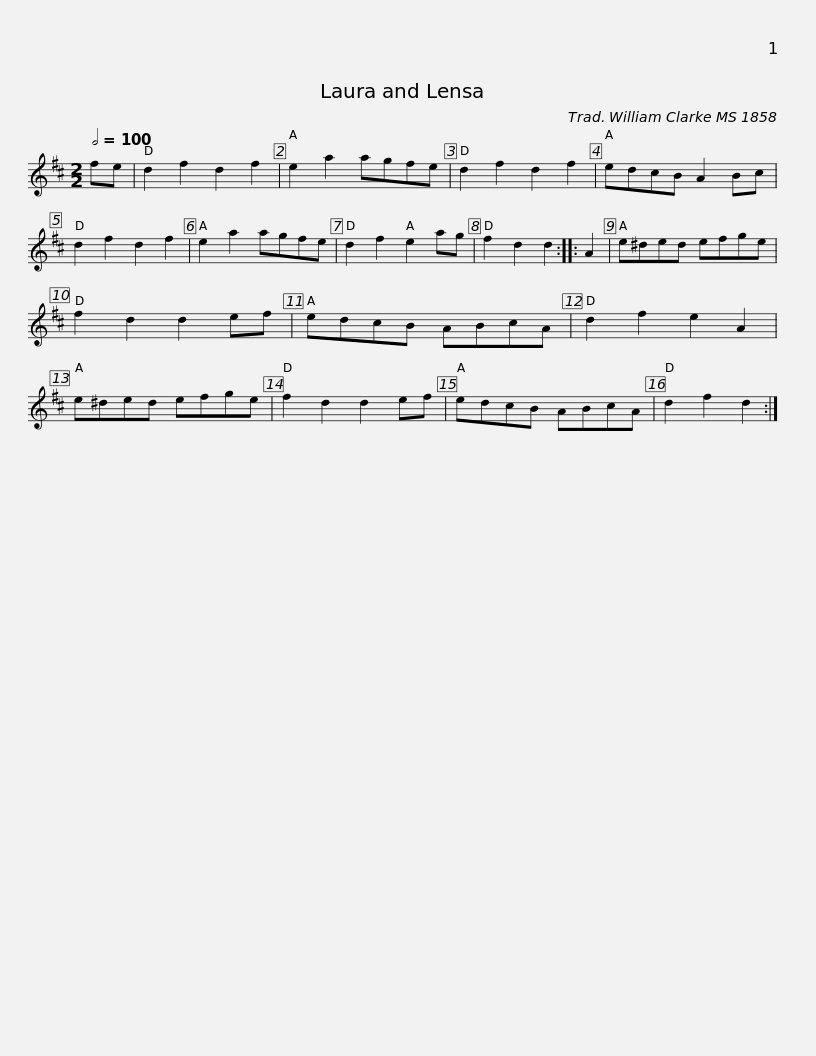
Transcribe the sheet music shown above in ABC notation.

X:1
L:1/8
Q:1/2=100
M:2/2
I:linebreak $
K:D
V:1 treble
V:1
 fe | d2 f2 d2 f2 | e2 a2 agfe | d2 f2 d2 f2 | edcB A2 Bc | %5
 d2 f2 d2 f2 | e2 a2 agfe | d2 f2 e2 ag |$ f2 d2 d2 :: A2 | %10
 e^ded efge | f2 d2 d2 ef | edcB ABcA | d2 f2 e2 A2 | e^ded efge |$ %15
 f2 d2 d2 ef | edcB ABcA | d2 f2 d2 :| %18
